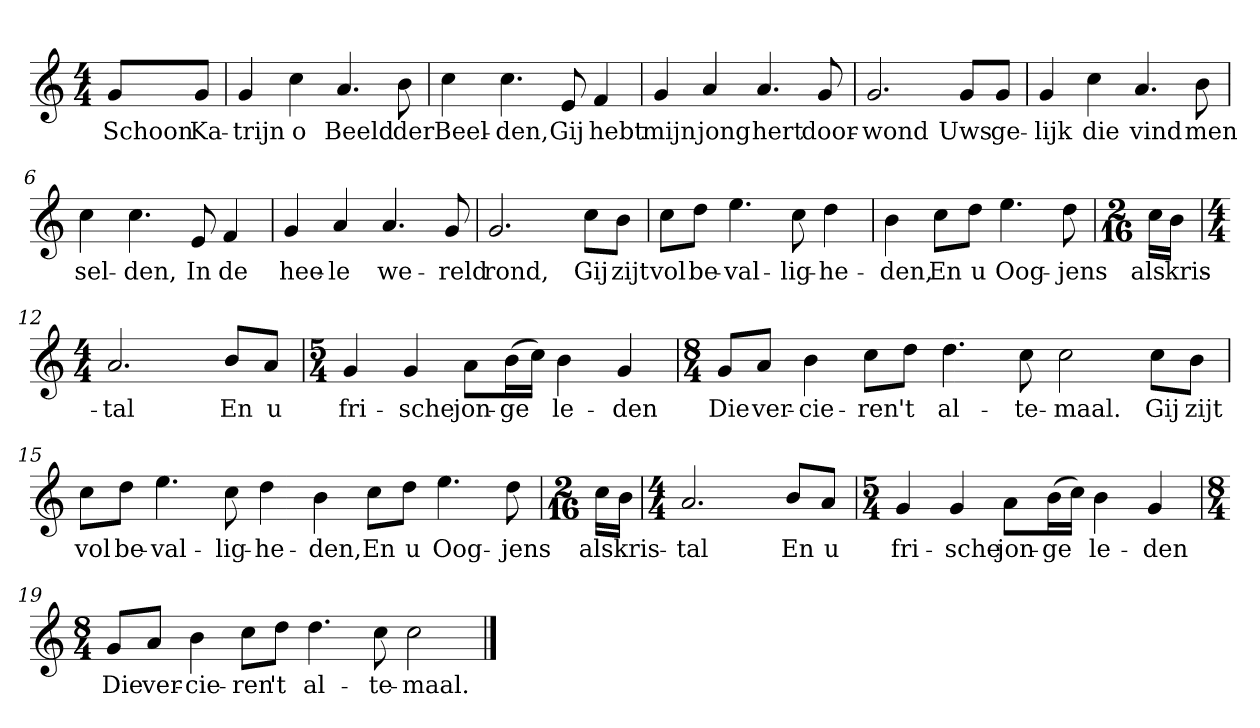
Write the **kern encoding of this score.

**kern	**text
*part1	*part1
*staff1	*staff1
*clefG2	*
*k[]	*
*C:	*
*M4/4	*
*MM120	*
=	=
8g/L	Schoon
8g/J	Ka-
=1	=1
4g	-trijn
4cc	o
4.a	Beeld
8b	der
=2	=2
4cc	Beel-
4.cc	-den,
8e	Gij
4f	hebt
=3	=3
4g	mijn
4a	jong
4.a	hert
8g	door-
=4	=4
2.g	-wond
8g/L	Uws
8g/J	ge-
=5	=5
4g	-lijk
4cc	die
4.a	vind
8b	men
=6	=6
4cc	sel-
4.cc	-den,
8e	In
4f	de
=7	=7
4g	hee-
4a	-le
4.a	we-
8g	-reld
=8	=8
2.g	rond,
8cc\L	Gij
8b\J	zijt
=9	=9
8cc\L	vol
8dd\J	be-
4.ee	-val-
8cc	-lig-
4dd	-he-
=10	=10
4b	-den,
8cc\L	En
8dd\J	u
4.ee	Oog-
8dd	-jens
=11	=11
*M2/16	*
16cc\LL	als
16b\JJ	kris-
=12	=12
*M4/4	*
2.a	-tal
8b/L	En
8a/J	u
=13	=13
*M5/4	*
4g	fri-
4g	-sche
8a\L	jon-
(16b\L	-ge
16cc\JJ)	.
4b	le-
4g	-den
=14	=14
*M8/4	*
8g/L	Die
8a/J	ver-
4b	-cie-
8cc\L	-ren
8dd\J	't
4.dd	al-
8cc	-te-
2cc	-maal.
8cc\L	Gij
8b\J	zijt
=15	=15
8cc\L	vol
8dd\J	be-
4.ee	-val-
8cc	-lig-
4dd	-he-
4b	-den,
8cc\L	En
8dd\J	u
4.ee	Oog-
8dd	-jens
=16	=16
*M2/16	*
16cc\LL	als
16b\JJ	kris-
=17	=17
*M4/4	*
2.a	-tal
8b/L	En
8a/J	u
=18	=18
*M5/4	*
4g	fri-
4g	-sche
8a\L	jon-
(16b\L	-ge
16cc\JJ)	.
4b	le-
4g	-den
=19	=19
*M8/4	*
8g/L	Die
8a/J	ver-
4b	-cie-
8cc\L	-ren
8dd\J	't
4.dd	al-
8cc	-te-
2cc	-maal.
==	==
*-	*-
